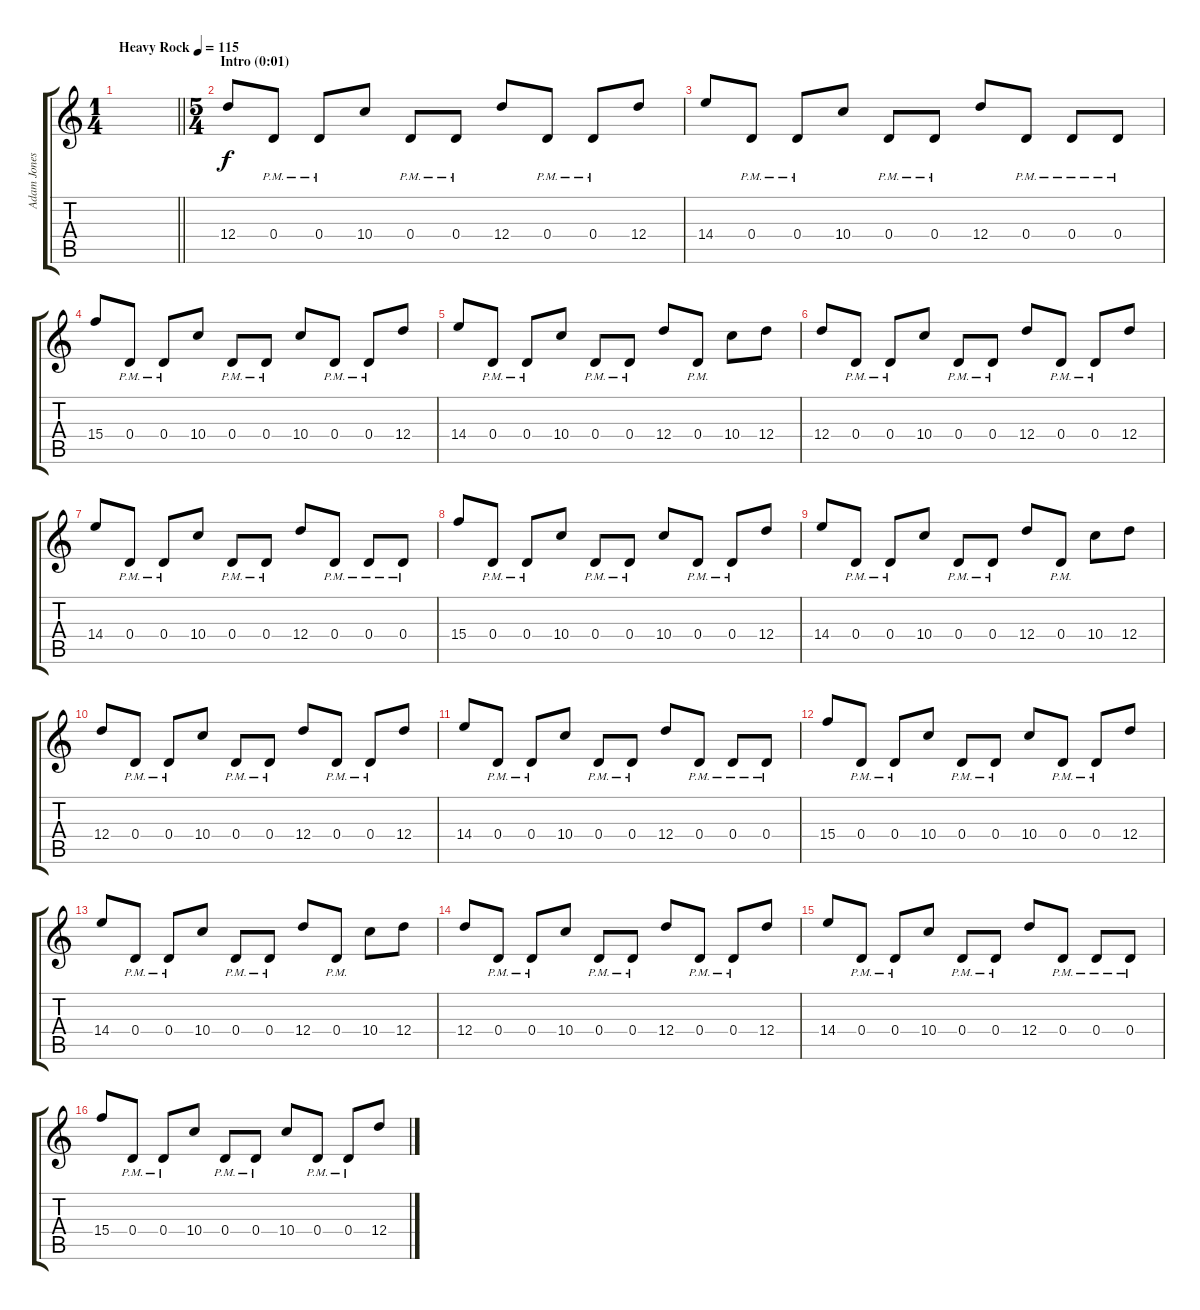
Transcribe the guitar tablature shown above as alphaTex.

\track ("Adam Jones" "Adam Jones") {instrument distortionguitar}
\staff {score tabs}
\tuning (E4 B3 G3 D3 A2 D2) {hide}
\ts (1 4)
\tempo (115 "Heavy Rock")
\clef g2
\barLineRight lightlight
\ks c
|
\ts (5 4)
\section ("" "Intro (0:01)")
12.4.8 0.4{pm}.8 0.4{pm}.8 10.4.8 0.4{pm}.8 0.4{pm}.8 12.4.8 0.4{pm}.8 0.4{pm}.8 12.4.8 |
14.4.8 0.4{pm}.8 0.4{pm}.8 10.4.8 0.4{pm}.8 0.4{pm}.8 12.4.8 0.4{pm}.8 0.4{pm}.8 0.4{pm}.8 |
15.4.8 0.4{pm}.8 0.4{pm}.8 10.4.8 0.4{pm}.8 0.4{pm}.8 10.4.8 0.4{pm}.8 0.4{pm}.8 12.4.8 |
14.4.8 0.4{pm}.8 0.4{pm}.8 10.4.8 0.4{pm}.8 0.4{pm}.8 12.4.8 0.4{pm}.8 10.4.8 12.4.8 |
12.4.8 0.4{pm}.8 0.4{pm}.8 10.4.8 0.4{pm}.8 0.4{pm}.8 12.4.8 0.4{pm}.8 0.4{pm}.8 12.4.8 |
14.4.8 0.4{pm}.8 0.4{pm}.8 10.4.8 0.4{pm}.8 0.4{pm}.8 12.4.8 0.4{pm}.8 0.4{pm}.8 0.4{pm}.8 |
15.4.8 0.4{pm}.8 0.4{pm}.8 10.4.8 0.4{pm}.8 0.4{pm}.8 10.4.8 0.4{pm}.8 0.4{pm}.8 12.4.8 |
14.4.8 0.4{pm}.8 0.4{pm}.8 10.4.8 0.4{pm}.8 0.4{pm}.8 12.4.8 0.4{pm}.8 10.4.8 12.4.8 |
12.4.8 0.4{pm}.8 0.4{pm}.8 10.4.8 0.4{pm}.8 0.4{pm}.8 12.4.8 0.4{pm}.8 0.4{pm}.8 12.4.8 |
14.4.8 0.4{pm}.8 0.4{pm}.8 10.4.8 0.4{pm}.8 0.4{pm}.8 12.4.8 0.4{pm}.8 0.4{pm}.8 0.4{pm}.8 |
15.4.8 0.4{pm}.8 0.4{pm}.8 10.4.8 0.4{pm}.8 0.4{pm}.8 10.4.8 0.4{pm}.8 0.4{pm}.8 12.4.8 |
14.4.8 0.4{pm}.8 0.4{pm}.8 10.4.8 0.4{pm}.8 0.4{pm}.8 12.4.8 0.4{pm}.8 10.4.8 12.4.8 |
12.4.8 0.4{pm}.8 0.4{pm}.8 10.4.8 0.4{pm}.8 0.4{pm}.8 12.4.8 0.4{pm}.8 0.4{pm}.8 12.4.8 |
14.4.8 0.4{pm}.8 0.4{pm}.8 10.4.8 0.4{pm}.8 0.4{pm}.8 12.4.8 0.4{pm}.8 0.4{pm}.8 0.4{pm}.8 |
15.4.8 0.4{pm}.8 0.4{pm}.8 10.4.8 0.4{pm}.8 0.4{pm}.8 10.4.8 0.4{pm}.8 0.4{pm}.8 12.4.8
